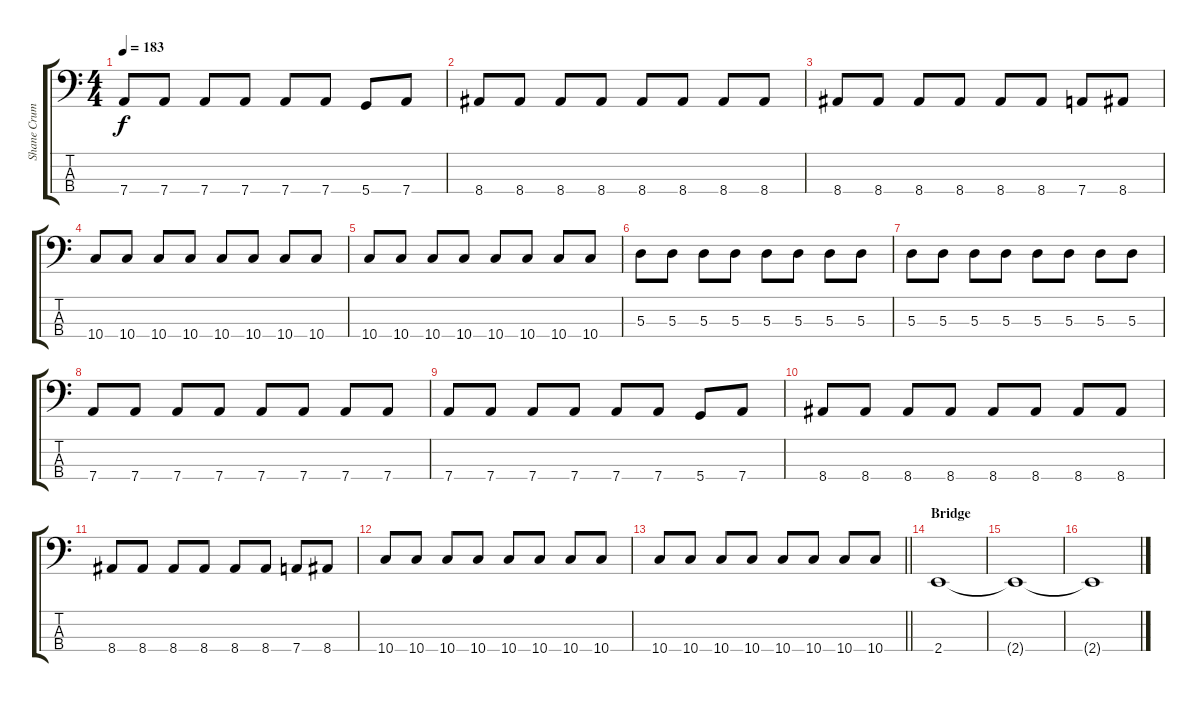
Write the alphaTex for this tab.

\track ("Shane Crump - Bass" "Shane Crum") {instrument electricbassfinger}
\staff {score tabs}
\tuning (G2 D2 A1 D1) {hide}
\ts (4 4)
\tempo 183
\clef f4
\ks c
7.4.8{dy f} 7.4.8 7.4.8 7.4.8 7.4.8 7.4.8 5.4.8 7.4.8 |
8.4.8 8.4.8 8.4.8 8.4.8 8.4.8 8.4.8 8.4.8 8.4.8 |
8.4.8 8.4.8 8.4.8 8.4.8 8.4.8 8.4.8 7.4.8 8.4.8 |
10.4.8 10.4.8 10.4.8 10.4.8 10.4.8 10.4.8 10.4.8 10.4.8 |
10.4.8 10.4.8 10.4.8 10.4.8 10.4.8 10.4.8 10.4.8 10.4.8 |
5.3.8 5.3.8 5.3.8 5.3.8 5.3.8 5.3.8 5.3.8 5.3.8 |
5.3.8 5.3.8 5.3.8 5.3.8 5.3.8 5.3.8 5.3.8 5.3.8 |
7.4.8 7.4.8 7.4.8 7.4.8 7.4.8 7.4.8 7.4.8 7.4.8 |
7.4.8 7.4.8 7.4.8 7.4.8 7.4.8 7.4.8 5.4.8 7.4.8 |
8.4.8 8.4.8 8.4.8 8.4.8 8.4.8 8.4.8 8.4.8 8.4.8 |
8.4.8 8.4.8 8.4.8 8.4.8 8.4.8 8.4.8 7.4.8 8.4.8 |
10.4.8 10.4.8 10.4.8 10.4.8 10.4.8 10.4.8 10.4.8 10.4.8 |
\barLineRight lightlight
10.4.8 10.4.8 10.4.8 10.4.8 10.4.8 10.4.8 10.4.8 10.4.8 |
\section ("" "Bridge")
2.4.1 |
2.4{t}.1 |
2.4{t}.1
